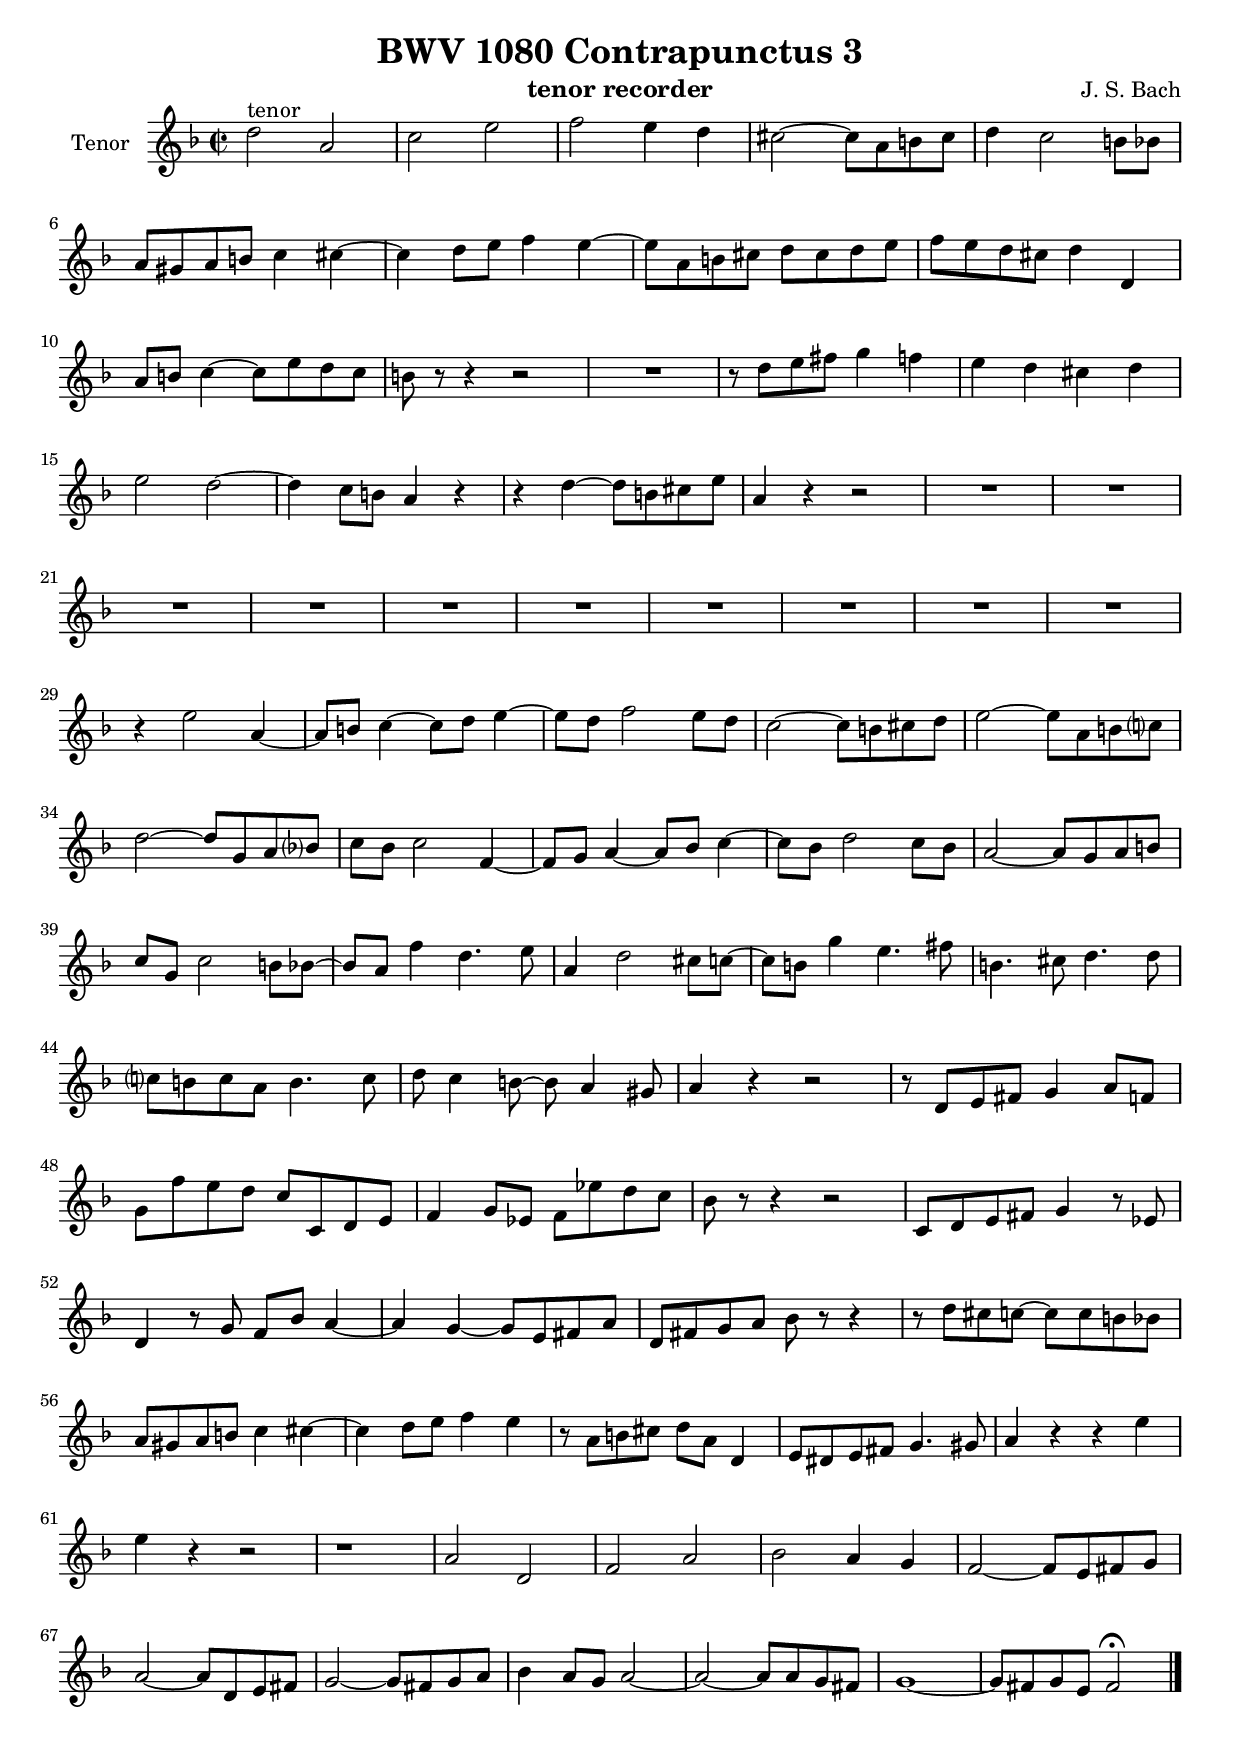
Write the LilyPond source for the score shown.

\version "2.20.0"
\version "2.21.2"

tenor=\new Voice { \relative c'' {
  \set Staff.instrumentName=#"Tenor"
  \set Staff.midiInstrument = #"recorder"
  \time 2/2
  \key d \minor

%\set Score.skipTypesetting = ##t
  %%0
  
  d2^"tenor" a|c e|f e4 d|cis2~ cis8 a b cis|
  d4 c2 b8 bes|a gis a b c4 cis~|cis d8 e f4 e~|
  e8 a, b cis d cis d e|f e d cis d4 d,|a'8 b c4~ c8 e d c|
  b r r4 r2|R1|r8 d e fis g4 f|e d cis d|
  e2 d~|d4 c8 b a4 r|r d~ d8 b cis e|a,4 r r2|
  R1|
  %%20
  R1|R1*8|r4 e'2 a,4~|
  %%30
  a8 b c4~ c8 d e4~|e8 d f2 e8 d|c2~ c8 b cis d|
  e2~ e8 a, b! c?|d2~ d8 g, a bes?|c bes c2 f,4~|
  f8 g a4~ a8 bes c4~|c8 bes d2 c8 bes|
  a2~ a8 g a b|c g c2 b8 bes~|
  %%40
  bes a f'4 d4. e8|a,4 d2 cis8 c~|c b g'4 e4. fis8|
  b,4. cis8 d4. d8|c? b c a b4. c8|d c4 b8~ b a4 gis8|
  a4 r r2|r8 d, e fis g4 a8 f|g f' e d c c, d e|
  f4 g8 es f es' d c|
  %%50
  bes r r4 r2|c,8 d e fis g4 r8 es|d4 r8 g f bes a4~|
  a g~ g8 e fis a|d, fis g a bes r r4|
  r8 d cis c~ c c b bes|a gis a b c4 cis~|
  cis d8 e f4 e|r8 a, b cis d a d,4|e8 dis e fis g4. gis8|
  %%60
  a4 r r e'| e r r2|r1|a,2 d,|f a|bes a4 g|f2~ f8 e fis g|
  a2~ a8 d, e fis|g2~ g8 fis g a|bes4 a8 g a2~|
  %%70
  a~ a8 a g fis|g1~|g8 fis g e fis2\fermata
  
  
\set Score.skipTypesetting = ##f
\bar "|." }}   %*********************************



 #(set-global-staff-size 19)

\book {
  \header{
    title="BWV 1080 Contrapunctus 3"
    composer="J. S. Bach"
    instrument="tenor recorder"
  }


  \paper {
    oddHeaderMarkup = \markup \fill-line
    { 
      \on-the-fly #not-first-page \fromproperty #'header:instrument 
      \on-the-fly #not-first-page \fromproperty #'header:title 
      \on-the-fly #print-page-number-check-first \fromproperty #'page:page-number-string     
    }
    evenHeaderMarkup = \markup \fill-line
    { 
      \on-the-fly #print-page-number-check-first \fromproperty #'page:page-number-string 
      \on-the-fly #not-first-page \fromproperty #'header:title 
      \on-the-fly #not-first-page \fromproperty #'header:instrument 
    }
  }
  
  \score {
    \new StaffGroup \keepWithTag #'tenor \tenor
    \layout { 
      \context {
        \Score
        \override SpacingSpanner #'spacing-increment = #2
      }
    }
  }
  \bookpart {
    \header {
      subtitle="aaaa"
    }
  }
}


